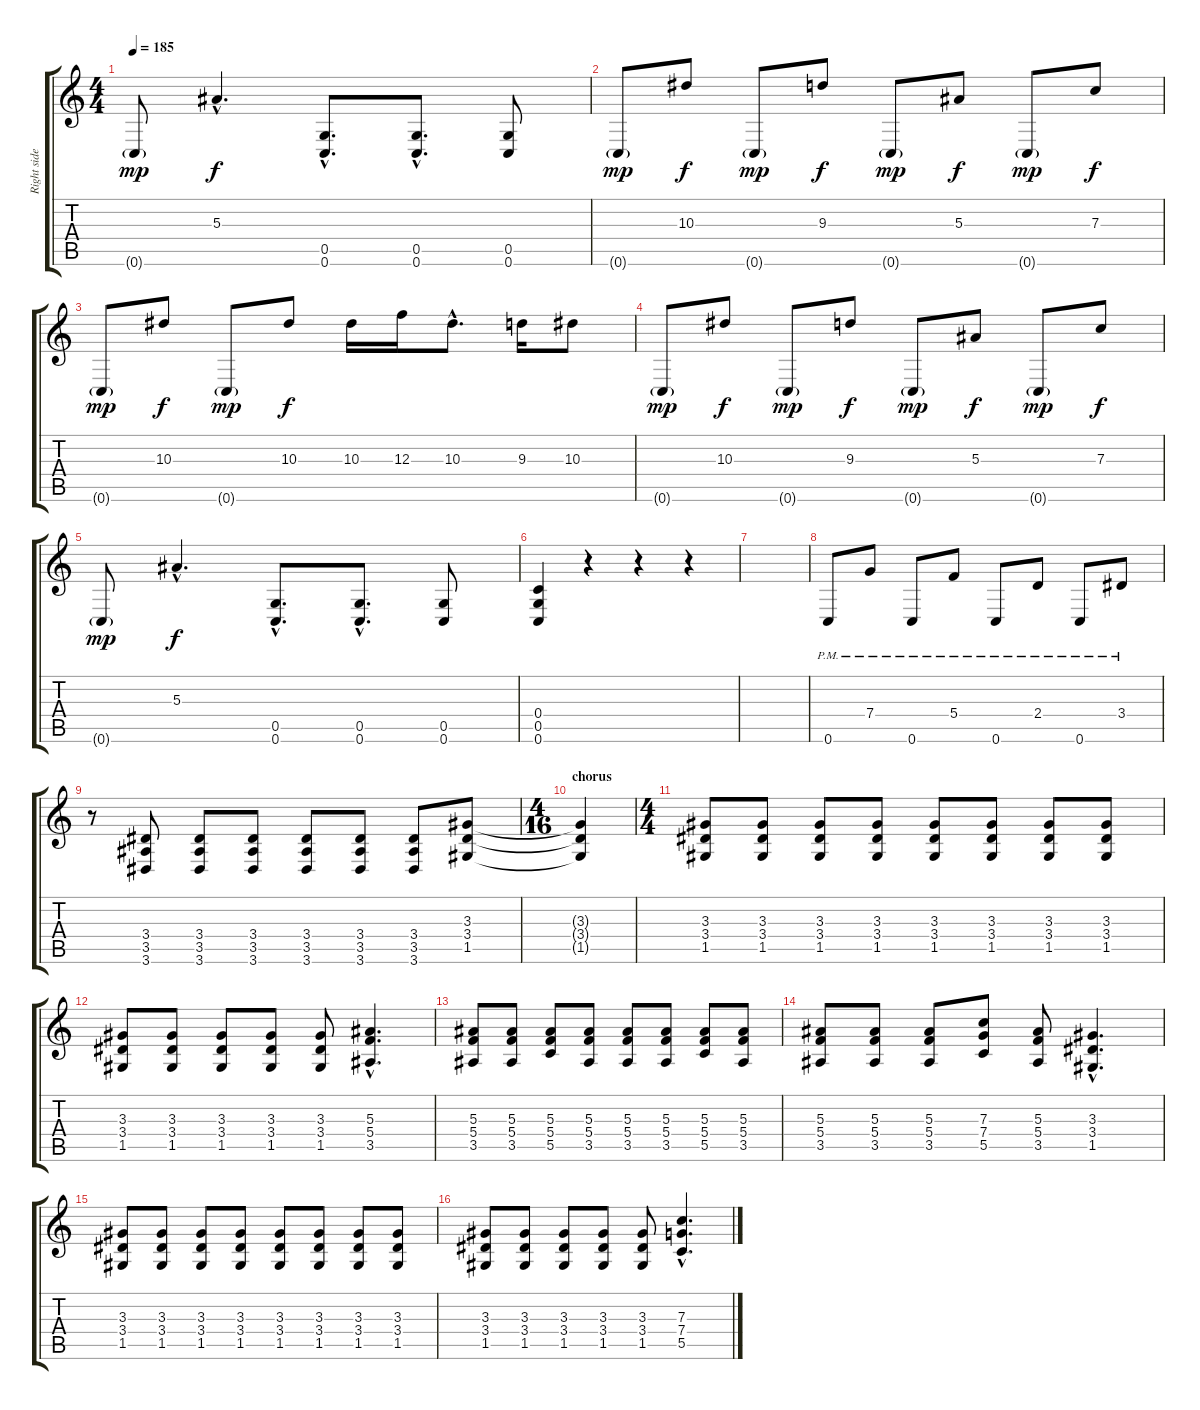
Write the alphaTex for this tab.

\track ("Right side" "Right side") {instrument distortionguitar}
\staff {score tabs}
\tuning (D4 A3 F3 C3 G2 C2) {hide}
\ts (4 4)
\tempo 185
\clef g2
\ks c
0.6{g}.8{dy mp} 5.3{hac}.4{d dy f} (0.5{hac} 0.6{hac}).8{d} (0.5{hac} 0.6{hac}).8{d} (0.5 0.6).8 |
0.6{g}.8{dy mp} 10.3.8{dy f} 0.6{g}.8{dy mp} 9.3.8{dy f} 0.6{g}.8{dy mp} 5.3.8{dy f} 0.6{g}.8{dy mp} 7.3.8{dy f} |
0.6{g}.8{dy mp} 10.3.8{dy f} 0.6{g}.8{dy mp} 10.3.8{dy f} 10.3.16 12.3.16 10.3{hac}.8{d} 9.3.16 10.3.8 |
0.6{g}.8{dy mp} 10.3.8{dy f} 0.6{g}.8{dy mp} 9.3.8{dy f} 0.6{g}.8{dy mp} 5.3.8{dy f} 0.6{g}.8{dy mp} 7.3.8{dy f} |
0.6{g}.8{dy mp} 5.3{hac}.4{d dy f} (0.5{hac} 0.6{hac}).8{d} (0.5{hac} 0.6{hac}).8{d} (0.5 0.6).8 |
(0.4 0.5 0.6).4 r.4 r.4 r.4 |
|
0.6{pm}.8{instrument electricguitarclean} 7.4{pm}.8 0.6{pm}.8 5.4{pm}.8 0.6{pm}.8 2.4{pm}.8 0.6{pm}.8 3.4{pm}.8 |
r.8 (3.4 3.5 3.6).8{instrument distortionguitar} (3.4 3.5 3.6).8 (3.4 3.5 3.6).8 (3.4 3.5 3.6).8 (3.4 3.5 3.6).8 (3.4 3.5 3.6).8 (3.3 3.4 1.5).8 |
\ts (4 16)
\section ("" "chorus")
(3.3{t} 3.4{t} 1.5{t}).4 |
\ts (4 4)
(3.3 3.4 1.5).8 (3.3 3.4 1.5).8 (3.3 3.4 1.5).8 (3.3 3.4 1.5).8 (3.3 3.4 1.5).8 (3.3 3.4 1.5).8 (3.3 3.4 1.5).8 (3.3 3.4 1.5).8 |
(3.3 3.4 1.5).8 (3.3 3.4 1.5).8 (3.3 3.4 1.5).8 (3.3 3.4 1.5).8 (3.3 3.4 1.5).8 (5.3{hac} 5.4{hac} 3.5{hac}).4{d} |
(5.3 5.4 3.5).8 (5.3 5.4 3.5).8 (5.3 5.4 5.5).8 (5.3 5.4 3.5).8 (5.3 5.4 3.5).8 (5.3 5.4 3.5).8 (5.3 5.4 5.5).8 (5.3 5.4 3.5).8 |
(5.3 5.4 3.5).8 (5.3 5.4 3.5).8 (5.3 5.4 3.5).8 (7.3 7.4 5.5).8 (5.3 5.4 3.5).8 (3.3{hac} 3.4{hac} 1.5{hac}).4{d} |
(3.3 3.4 1.5).8 (3.3 3.4 1.5).8 (3.3 3.4 1.5).8 (3.3 3.4 1.5).8 (3.3 3.4 1.5).8 (3.3 3.4 1.5).8 (3.3 3.4 1.5).8 (3.3 3.4 1.5).8 |
(3.3 3.4 1.5).8 (3.3 3.4 1.5).8 (3.3 3.4 1.5).8 (3.3 3.4 1.5).8 (3.3 3.4 1.5).8 (7.3{hac} 7.4{hac} 5.5{hac}).4{d}
